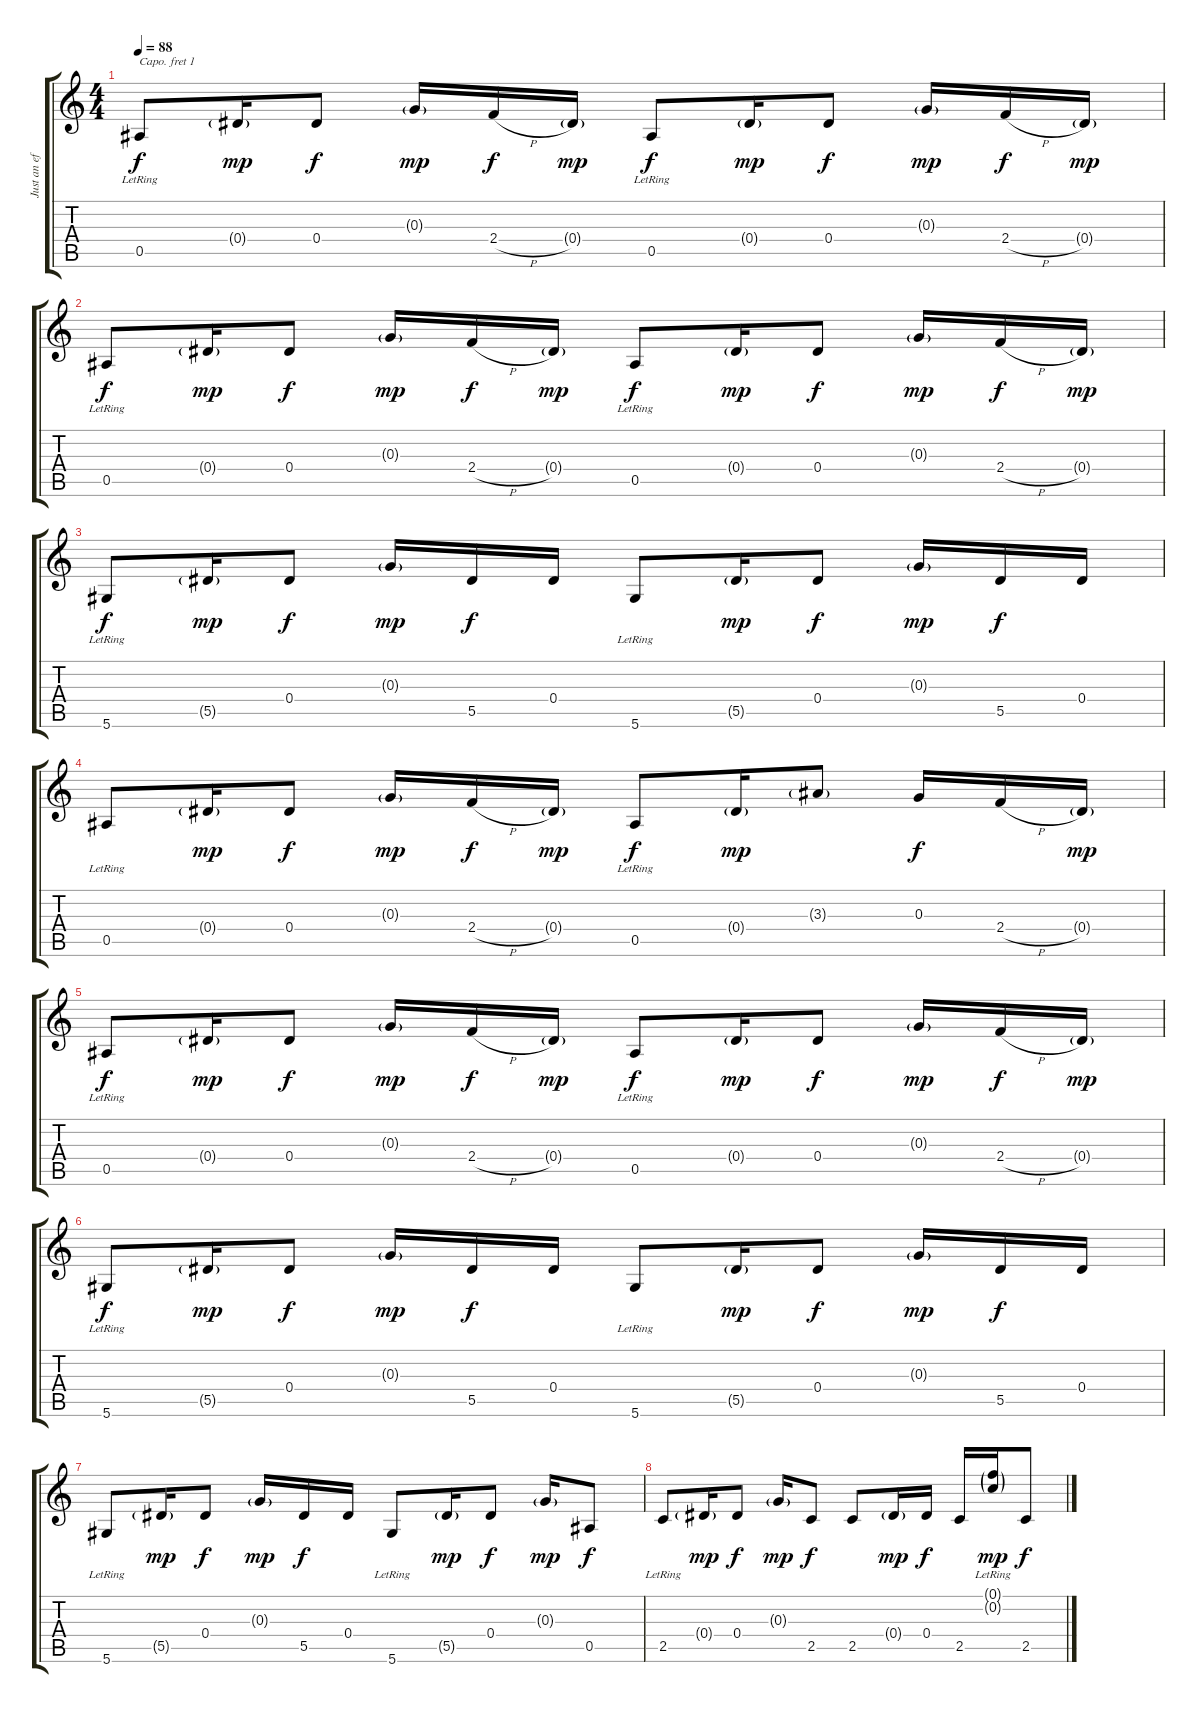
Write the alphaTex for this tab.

\track ("Just an effect to make it sound good." "Just an ef") {instrument electricguitarjazz}
\staff {score tabs}
\capo 1
\tuning (E4 B3 Gb3 D3 A2 D2) {hide}
\ts (4 4)
\tempo 88
\clef g2
\ks c
0.5{lr}.8{dy f} 0.4{g}.16{dy mp} 0.4.8{dy f} 0.3{g}.16{dy mp} 2.4{h}.16{dy f} 0.4{g}.16{dy mp} 0.5{lr}.8{dy f} 0.4{g}.16{dy mp} 0.4.8{dy f} 0.3{g}.16{dy mp} 2.4{h}.16{dy f} 0.4{g}.16{dy mp} |
0.5{lr}.8{dy f} 0.4{g}.16{dy mp} 0.4.8{dy f} 0.3{g}.16{dy mp} 2.4{h}.16{dy f} 0.4{g}.16{dy mp} 0.5{lr}.8{dy f} 0.4{g}.16{dy mp} 0.4.8{dy f} 0.3{g}.16{dy mp} 2.4{h}.16{dy f} 0.4{g}.16{dy mp} |
5.6{lr}.8{dy f} 5.5{g}.16{dy mp} 0.4.8{dy f} 0.3{g}.16{dy mp} 5.5.16{dy f} 0.4.16 5.6{lr}.8 5.5{g}.16{dy mp} 0.4.8{dy f} 0.3{g}.16{dy mp} 5.5.16{dy f} 0.4.16 |
0.5{lr}.8 0.4{g}.16{dy mp} 0.4.8{dy f} 0.3{g}.16{dy mp} 2.4{h}.16{dy f} 0.4{g}.16{dy mp} 0.5{lr}.8{dy f} 0.4{g}.16{dy mp} 3.3{g}.8 0.3.16{dy f} 2.4{h}.16 0.4{g}.16{dy mp} |
0.5{lr}.8{dy f} 0.4{g}.16{dy mp} 0.4.8{dy f} 0.3{g}.16{dy mp} 2.4{h}.16{dy f} 0.4{g}.16{dy mp} 0.5{lr}.8{dy f} 0.4{g}.16{dy mp} 0.4.8{dy f} 0.3{g}.16{dy mp} 2.4{h}.16{dy f} 0.4{g}.16{dy mp} |
5.6{lr}.8{dy f} 5.5{g}.16{dy mp} 0.4.8{dy f} 0.3{g}.16{dy mp} 5.5.16{dy f} 0.4.16 5.6{lr}.8 5.5{g}.16{dy mp} 0.4.8{dy f} 0.3{g}.16{dy mp} 5.5.16{dy f} 0.4.16 |
5.6{lr}.8 5.5{g}.16{dy mp} 0.4.8{dy f} 0.3{g}.16{dy mp} 5.5.16{dy f} 0.4.16 5.6{lr}.8 5.5{g}.16{dy mp} 0.4.8{dy f} 0.3{g}.16{dy mp} 0.5.8{dy f} |
2.5{lr}.8 0.4{g}.16{dy mp} 0.4.8{dy f} 0.3{g}.16{dy mp} 2.5.8{dy f} 2.5.8 0.4{g}.16{dy mp} 0.4.16{dy f} 2.5.16 (0.1{g lr} 0.2{g lr}).16{dy mp} 2.5.8{dy f}
